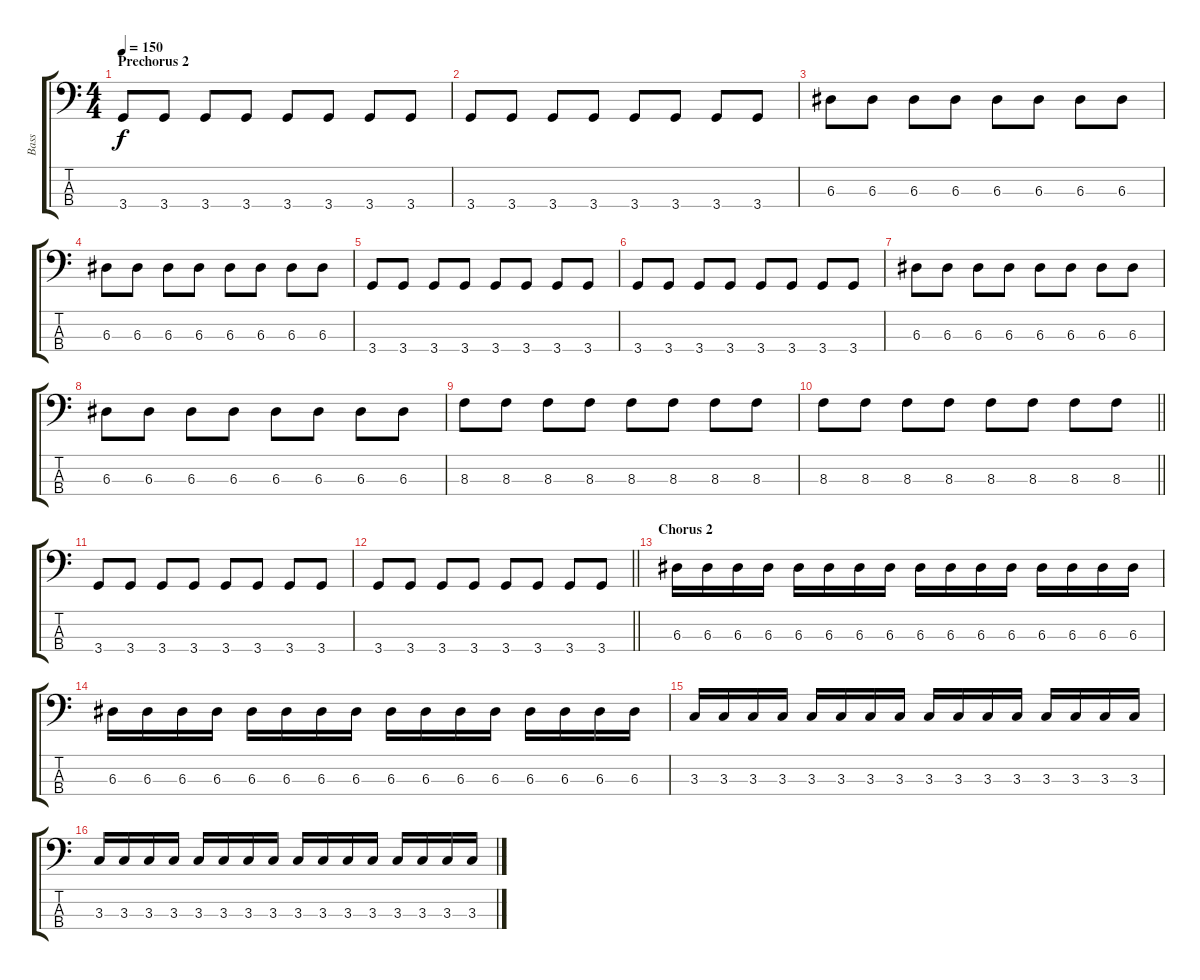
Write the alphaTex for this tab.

\track ("Bass" "Bass") {instrument electricbasspick}
\staff {score tabs}
\tuning (G2 D2 A1 E1) {hide}
\ts (4 4)
\section ("" "Prechorus 2")
\tempo 150
\clef f4
\ks c
3.4.8{dy f} 3.4.8 3.4.8 3.4.8 3.4.8 3.4.8 3.4.8 3.4.8 |
3.4.8 3.4.8 3.4.8 3.4.8 3.4.8 3.4.8 3.4.8 3.4.8 |
6.3.8 6.3.8 6.3.8 6.3.8 6.3.8 6.3.8 6.3.8 6.3.8 |
6.3.8 6.3.8 6.3.8 6.3.8 6.3.8 6.3.8 6.3.8 6.3.8 |
3.4.8 3.4.8 3.4.8 3.4.8 3.4.8 3.4.8 3.4.8 3.4.8 |
3.4.8 3.4.8 3.4.8 3.4.8 3.4.8 3.4.8 3.4.8 3.4.8 |
6.3.8 6.3.8 6.3.8 6.3.8 6.3.8 6.3.8 6.3.8 6.3.8 |
6.3.8 6.3.8 6.3.8 6.3.8 6.3.8 6.3.8 6.3.8 6.3.8 |
8.3.8 8.3.8 8.3.8 8.3.8 8.3.8 8.3.8 8.3.8 8.3.8 |
\barLineRight lightlight
8.3.8 8.3.8 8.3.8 8.3.8 8.3.8 8.3.8 8.3.8 8.3.8 |
3.4.8 3.4.8 3.4.8 3.4.8 3.4.8 3.4.8 3.4.8 3.4.8 |
\barLineRight lightlight
3.4.8 3.4.8 3.4.8 3.4.8 3.4.8 3.4.8 3.4.8 3.4.8 |
\section ("" "Chorus 2")
6.3.16 6.3.16 6.3.16 6.3.16 6.3.16 6.3.16 6.3.16 6.3.16 6.3.16 6.3.16 6.3.16 6.3.16 6.3.16 6.3.16 6.3.16 6.3.16 |
6.3.16 6.3.16 6.3.16 6.3.16 6.3.16 6.3.16 6.3.16 6.3.16 6.3.16 6.3.16 6.3.16 6.3.16 6.3.16 6.3.16 6.3.16 6.3.16 |
3.3.16 3.3.16 3.3.16 3.3.16 3.3.16 3.3.16 3.3.16 3.3.16 3.3.16 3.3.16 3.3.16 3.3.16 3.3.16 3.3.16 3.3.16 3.3.16 |
3.3.16 3.3.16 3.3.16 3.3.16 3.3.16 3.3.16 3.3.16 3.3.16 3.3.16 3.3.16 3.3.16 3.3.16 3.3.16 3.3.16 3.3.16 3.3.16
